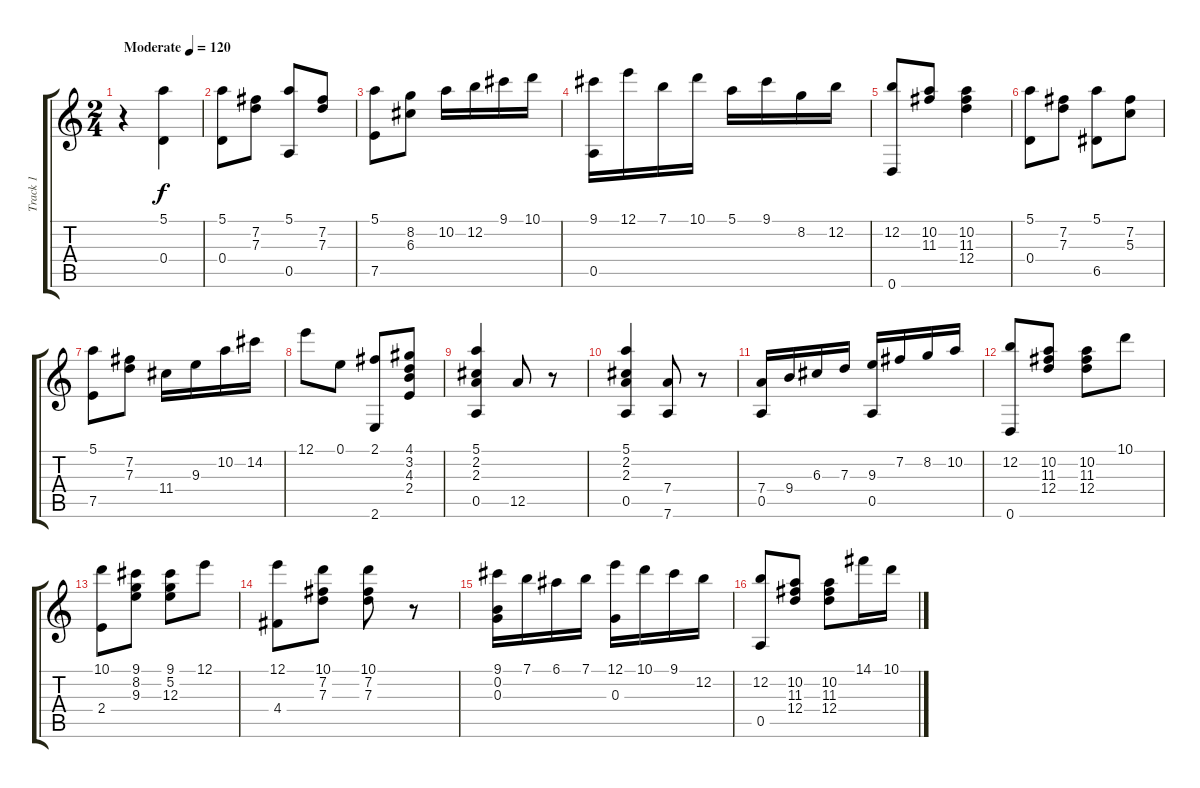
\track ("Track 1" "Track 1") {instrument acousticguitarnylon}
\staff {score tabs}
\tuning (E4 B3 G3 D3 A2 D2) {hide}
\ts (2 4)
\tempo (120 "Moderate")
\clef g2
\ks c
r.4{dy f instrument acousticguitarnylon} (5.1 0.4).4 |
(5.1 0.4).8 (7.2 7.3).8 (5.1 0.5).8 (7.2 7.3).8 |
(5.1 7.5).8 (8.2 6.3).8 10.2.16 12.2.16 9.1.16 10.1.16 |
(9.1 0.5).16 12.1.16 7.1.16 10.1.16 5.1.16 9.1.16 8.2.16 12.2.16 |
(12.2 0.6).8 (10.2 11.3).8 (10.2 11.3 12.4).4 |
(5.1 0.4).8 (7.2 7.3).8 (5.1 6.5).8 (7.2 5.3).8 |
(5.1 7.5).8 (7.2 7.3).8 11.4.16 9.3.16 10.2.16 14.2.16 |
12.1.8 0.1.8 (2.1 2.6).8 (4.1 3.2 4.3 2.4).8 |
(5.1 2.2 2.3 0.5).4 12.5.8 r.8 |
(5.1 2.2 2.3 0.5).4 (7.4 7.6).8 r.8 |
(7.4 0.5).16 9.4.16 6.3.16 7.3.16 (9.3 0.5).16 7.2.16 8.2.16 10.2.16 |
(12.2 0.6).8 (10.2 11.3 12.4).8 (10.2 11.3 12.4).8 10.1.8 |
(10.1 2.4).8 (9.1 8.2 9.3).8 (9.1 5.2 12.3).8 12.1.8 |
(12.1 4.4).8 (10.1 7.2 7.3).8 (10.1 7.2 7.3).8 r.8 |
(9.1 0.2 0.3).16 7.1.16 6.1.16 7.1.16 (12.1 0.3).16 10.1.16 9.1.16 12.2.16 |
(12.2 0.5).8 (10.2 11.3 12.4).8 (10.2 11.3 12.4).8 14.1.16 10.1.16
